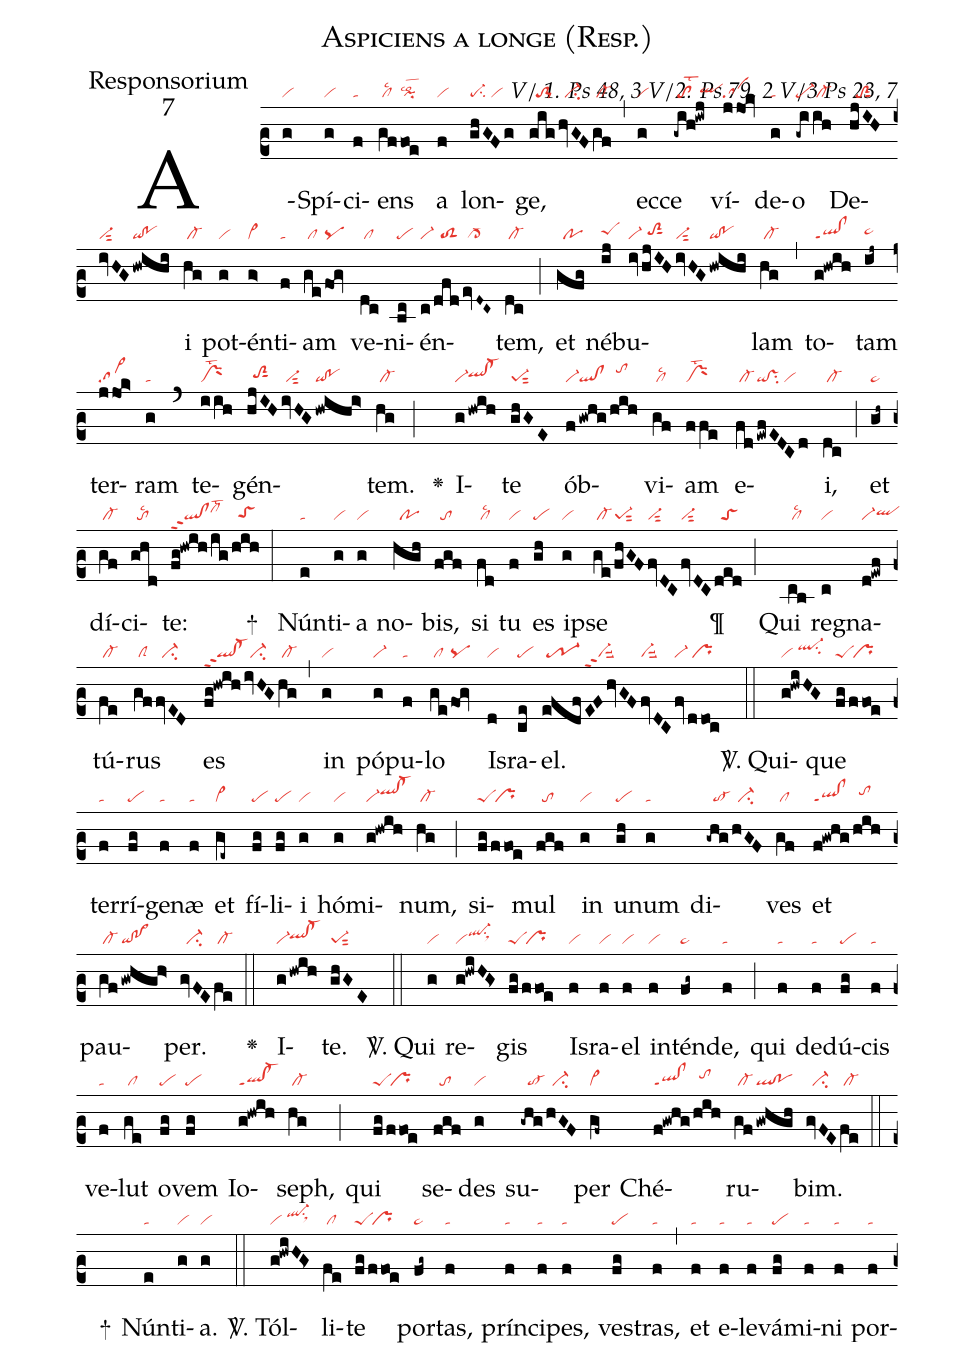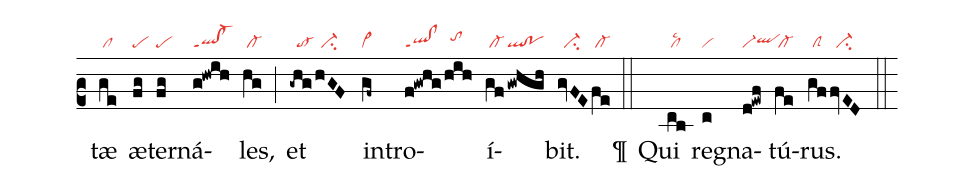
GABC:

name:Aspiciens a longe (Resp.);
office-part:Responsorium;
mode:7;
commentary:V/ 1. Ps 48, 3 V/2. Ps 79, 2 V/3 Ps 23, 7;
nabc-lines:1;
%%
(c2)A(g|vi)Spí(g|vi)ci(f|ta)ens(gf|/cllsc2|foe|pilsco2) a(f|vi) lon(ghGFg|pe-su2/vi)ge,(gig|//to-1|/hvGF|//ci-|gf|/cl-) (,) ec(g|vi)ce(-gih!iwj|/tolst2qlhh) ví(jjo!kv|sa)de(g|ta)o(-gi|pe-|ih|/cl-) De(hjIH|//toS2sut1|ivHG|vi-sut2|/hwihi|qi!po)i(hg|/cl-) pot(g|vi)én(g>|vi>)ti(f|ta)am(ge|/cl|fog|pq) ve(dc|/cl)ni(bc|pe)én(c|vi-|/dfd|//toS2|evD~C~|/cl->)tem,(dc|/cl-) (;) et(gfg|//po) né(ij|peShh)bu(iv|vi-|hjIH|//toS2hhsut1|ivHG|vi-sut2|/hwihi|qi!po)lam(hg|/cl-) (,) to(g!hwih|ql!clppt1)tam(ij~|pe~hh) ter(jjo!k>|sa>)ram(g|ta) (`) te(iih|prMlst2)gén(hjIH|//toS2hhsut1|ivHG|/vi-sut2|/hwihi>|qi!po)tem.(hg|/cl-) (;)

<v>\greheightstar</v>() I(g|vi-|!hwih|qlhh!cl-hh)te(ghGE|pe-1sut2) ób(f|vi-|!gwhg|ql!cl|/hih|//tohj)vi(gf|/cllsc2)am(ffe|prMlst2) e(fd|/cl-|!ewfEDCd|qi!vssu2/vi)i,(dc|/cl-) (;) et(gh~|pe~) dí(gf|/cl-)ci(ghd|//tolsc2)te:(fg!hwih|ql!clppt2lst3|/ig|clhi|/hih|//toShg) (:)

+() Nún(e|ta)ti(g|vi)a(g|vi) no(hgh|//po)bis,(fgf|//to) si(fd|/cllsc2) tu(f|vi) es(gh|pe) ip(g|vi)se(ge|/cl-|/fhGF|pe-1sut2|fvDC|vi-sut2|fvDC|vi-sut2|/ded|//toS) (;)

¶() Qui(cb|/cllsc2) re(c|vi)gna(d!ewf|vi-qlhh)tú(fe|/cl-)rus(gf|/clS|fvED|//ci-) es(fg!hwih|ql!cl-ppt2|/ivHG|//ci-|hg|/cl-) (,) in(g|vi) pó(g|vi-)pu(f|ta)lo(ge|/cl|fog|pq) Is(d|vi)ra(ce|pe)el.(efdf|/tr-1|/EFhvGF|vi-ppt2suu2|fvDC|vi-suu2|fv|vi-|ddoc|/pr) (::)

<sp>V/</sp>. Qui(g!hwiHG|vi/ql-hisu2)que(fg|peS|/ffoe|/pr) ter(f|ta)rí(fg|pe)ge(f|ta)næ(f|ta) et(ge~|cl~) fí(fg|pe)li(fg|pe)i(g|vi) hó(g|vi)mi(g!hwih|vi-qlhi!cl-hi)num,(hg|/cl-) (;) si(fg|peS|/ffoe|/pr)mul(fgf|//to) in(g|vi) u(gh|pe)num(g|ta) di(-ghg|//to-|hGF|//ci-)ves(gf|/cl) et(f!gwhg|ql!clppt1|/hih|//tohi) pau(gf|/cl-|!gwhgh>|qi!po>)per.(gvFE|//ci-|fe|/cl-) (::)

<v>\greheightstar</v>() I(g|vi-|!hwih|qlhh!cl-hh)te.(ghGE|pe-1sut2) (::)

<sp>V/</sp>. Qui(g|vi) re(g!hwiHG>|viql-hisu1sux1)gis(fg|peS|/ffoe|/pr) Is(f|vi)ra(f|vi)el(f|vi) in(f|vi)tén(fg~|pe~)de,(f|ta) (;)
qui(f|ta) de(f|ta)dú(fg|pe)cis(f|ta) ve(f|ta)lut(ge|/cl) o(fg|pe)vem(fg|pe) Io(g!hwih|ql!cl-ppt1)seph,(hg|/cl-) (;)
qui(fg|peS|/ffoe|/pr) se(fgf|//to)des(g|vi) su(-ghg|//to-|hGF|//ci-)per(gf~|cl~) Ché(f!gwhg|ql!clppt1|/hih|//tohi)ru(gf|/cl-|!gwhgh|ql!po)bim.(gvFE|//ci-|fe|/cl-) (::)

+() Nún(e|ta)ti(g|vi)a.(g|vi) (::)

<sp>V/</sp>. Tól(g!hwiHG>|vi/ql-hisu1sux1)li(fe|/cl)te(fg|peS|/ffoe|/pr) por(fg~|pe~)tas,(f|ta) prín(f|ta)ci(f|ta)pes,(f|ta) ves(fg|pe)tras,(f|ta) (,) et(f|ta) e(f|ta)le(f|ta)vá(fg|pe)mi(f|ta)ni(f|ta) por(f|ta)tæ(ge|/cl) æ(fg|pe)ter(fg|pe)ná(g!hwih|ql!cl-ppt1)les,(hg|/cl-) (;) et(-ghg|//to-|hGF|//ci-) in(gf~|cl~)tro(f!gwhg|ql!clppt1|/hih|//tohi)í(gf|/cl-|!gwhgh|ql!po)bit.(gvFE|//ci-|fe|/cl-) (::)

¶() Qui(cb|/cllsc2) re(c|vi)gna(d!ewf|vi-qlhh)tú(fe|/cl-)rus.(gf|/clS|fvED|//ci-) (::)
